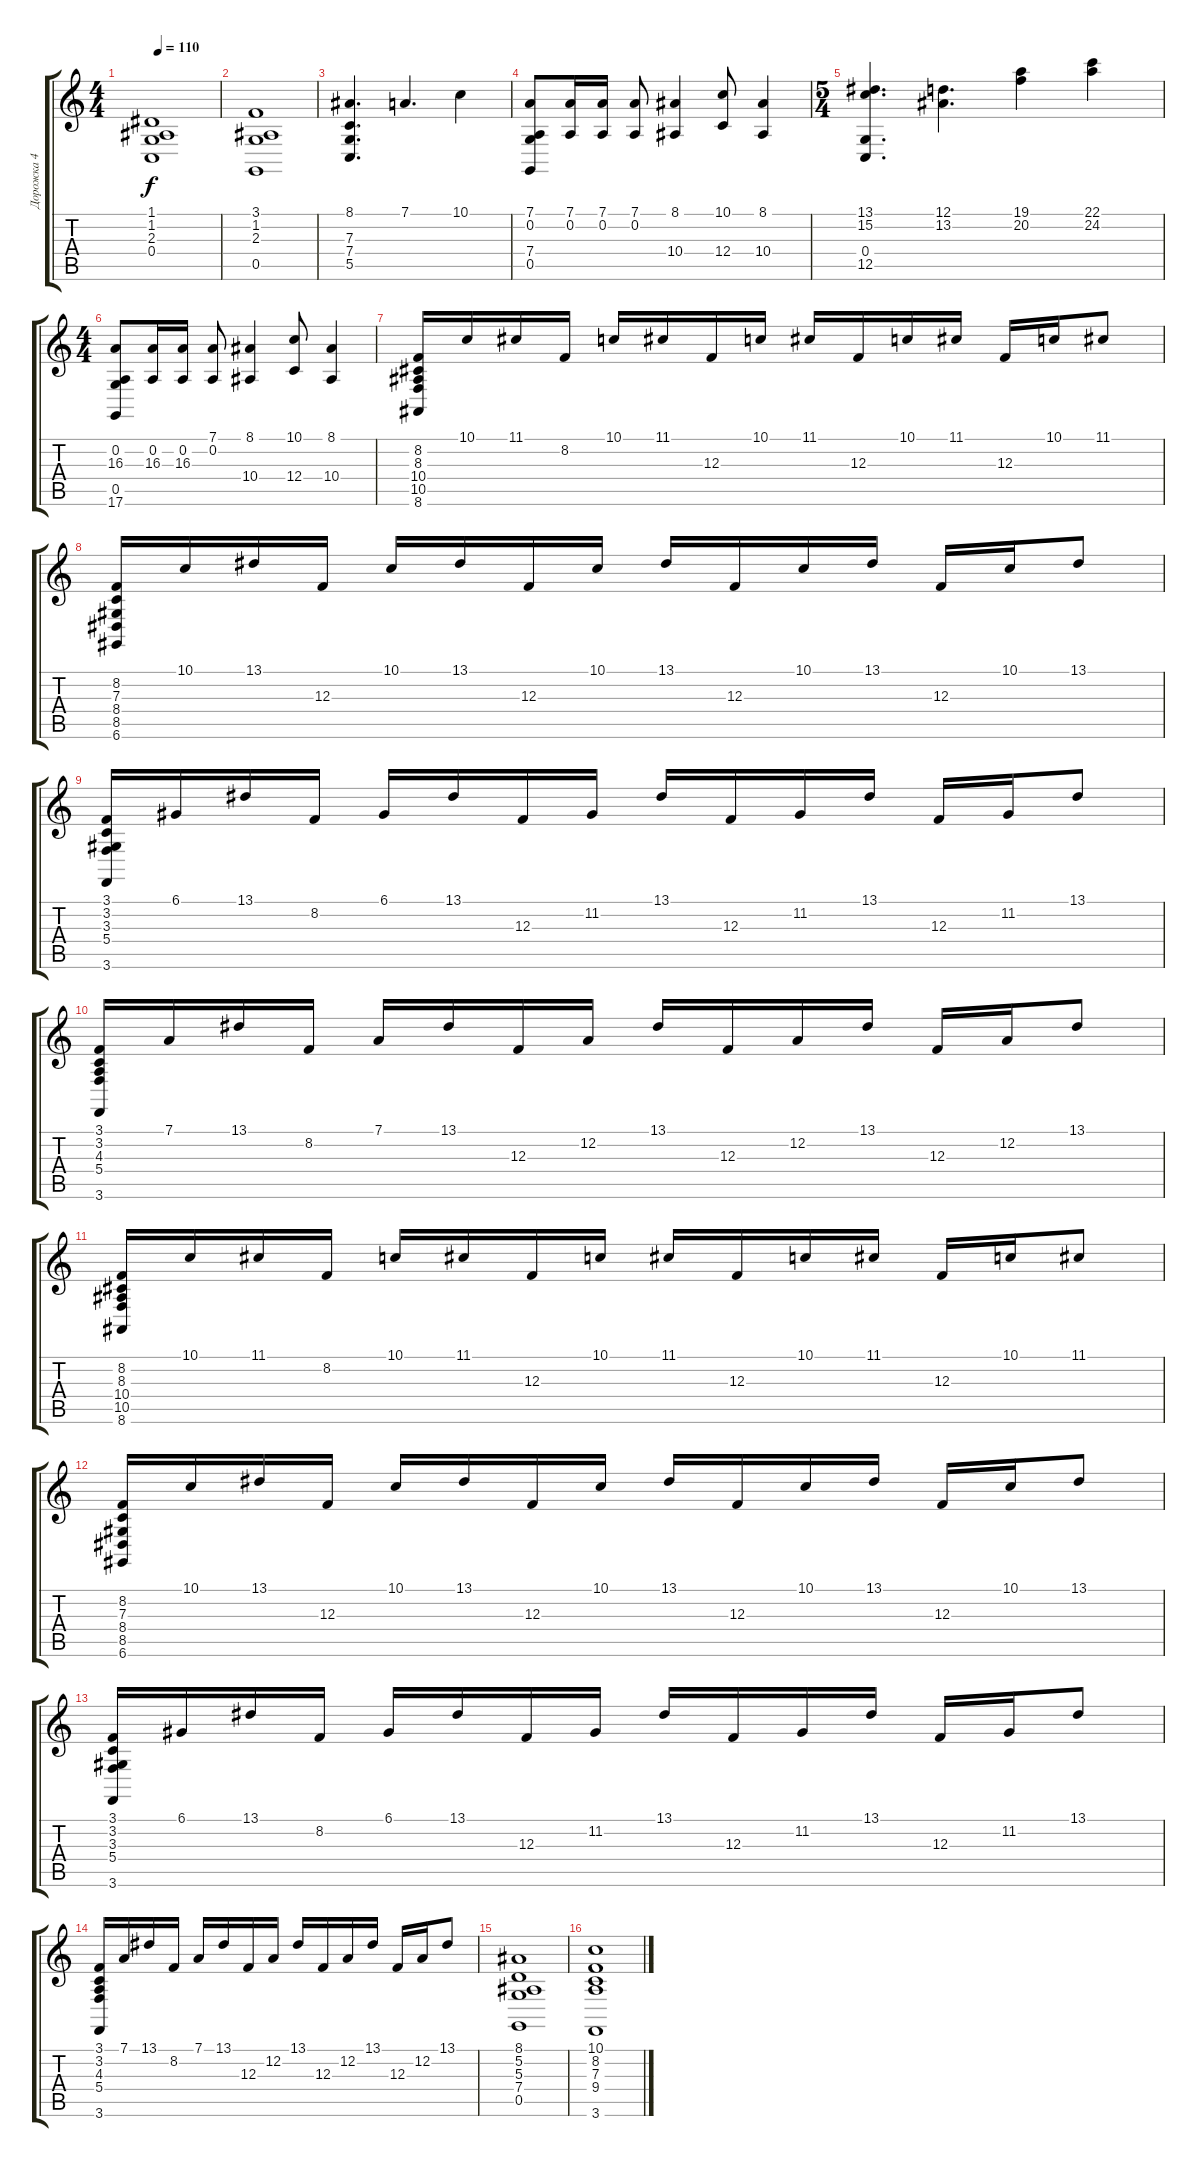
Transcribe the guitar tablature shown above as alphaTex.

\track ("Дорожка 4" "Дорожка 4") {instrument stringensemble1}
\staff {score tabs}
\tuning (D4 A3 F3 C3 G2 D2) {hide}
\ts (4 4)
\tempo 110
\clef g2
\ks c
(1.1 1.2 2.3 0.4).1{dy f} |
(3.1 1.2 2.3 0.5).1 |
(8.1 7.3 7.4 5.5).4{d} 7.1.4{d} 10.1.4 |
(7.1 0.2 7.4 0.5).8 (7.1 0.2).16 (7.1 0.2).16 (7.1 0.2).8 (8.1 10.4).4 (10.1 12.4).8 (8.1 10.4).4 |
\ts (5 4)
(13.1 15.2 0.4 12.5).4{d} (12.1 13.2).4{d} (19.1 20.2).4 (22.1 24.2).4 |
\ts (4 4)
(0.2 16.3 0.5 17.6).8 (0.2 16.3).16 (0.2 16.3).16 (7.1 0.2).8 (8.1 10.4).4 (10.1 12.4).8 (8.1 10.4).4 |
(8.2 8.3 10.4 10.5 8.6).16 10.1.16 11.1.16 8.2.16 10.1.16 11.1.16 12.3.16 10.1.16 11.1.16 12.3.16 10.1.16 11.1.16 12.3.16 10.1.16 11.1.8 |
(8.2 7.3 8.4 8.5 6.6).16 10.1.16 13.1.16 12.3.16 10.1.16 13.1.16 12.3.16 10.1.16 13.1.16 12.3.16 10.1.16 13.1.16 12.3.16 10.1.16 13.1.8 |
(3.1 3.2 3.3 5.4 3.6).16 6.1.16 13.1.16 8.2.16 6.1.16 13.1.16 12.3.16 11.2.16 13.1.16 12.3.16 11.2.16 13.1.16 12.3.16 11.2.16 13.1.8 |
(3.1 3.2 4.3 5.4 3.6).16 7.1.16 13.1.16 8.2.16 7.1.16 13.1.16 12.3.16 12.2.16 13.1.16 12.3.16 12.2.16 13.1.16 12.3.16 12.2.16 13.1.8 |
(8.2 8.3 10.4 10.5 8.6).16 10.1.16 11.1.16 8.2.16 10.1.16 11.1.16 12.3.16 10.1.16 11.1.16 12.3.16 10.1.16 11.1.16 12.3.16 10.1.16 11.1.8 |
(8.2 7.3 8.4 8.5 6.6).16 10.1.16 13.1.16 12.3.16 10.1.16 13.1.16 12.3.16 10.1.16 13.1.16 12.3.16 10.1.16 13.1.16 12.3.16 10.1.16 13.1.8 |
(3.1 3.2 3.3 5.4 3.6).16 6.1.16 13.1.16 8.2.16 6.1.16 13.1.16 12.3.16 11.2.16 13.1.16 12.3.16 11.2.16 13.1.16 12.3.16 11.2.16 13.1.8 |
(3.1 3.2 4.3 5.4 3.6).16 7.1.16 13.1.16 8.2.16 7.1.16 13.1.16 12.3.16 12.2.16 13.1.16 12.3.16 12.2.16 13.1.16 12.3.16 12.2.16 13.1.8 |
(8.1 5.2 5.3 7.4 0.5).1 |
(10.1 8.2 7.3 9.4 3.6).1
